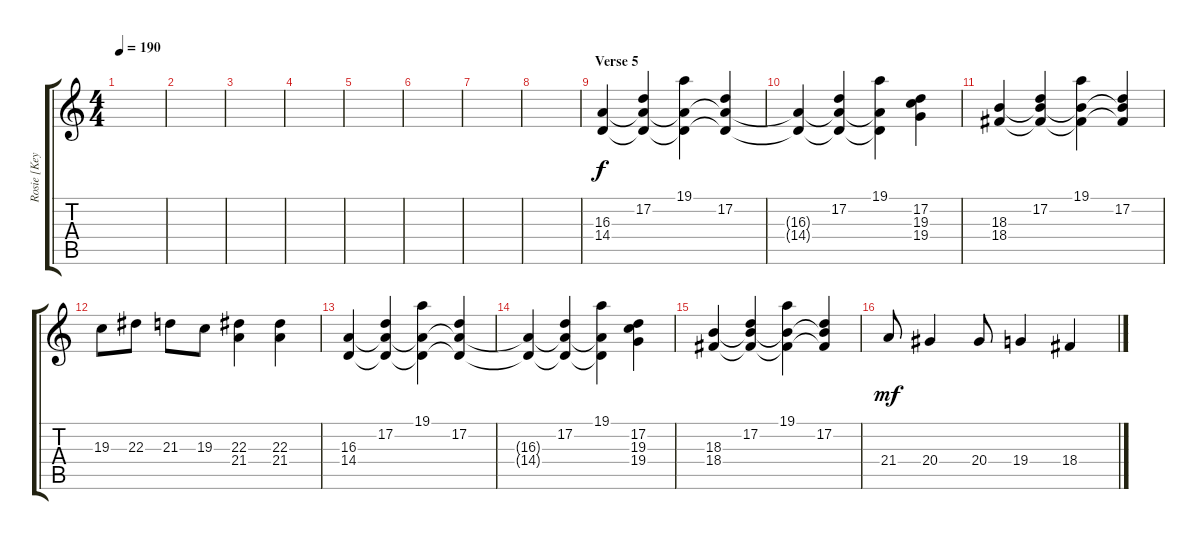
\track ("Rosie [Keyboard]" "Rosie [Key") {instrument stringensemble1}
\staff {score tabs}
\tuning (D4 A3 F3 C3 G2 D2) {hide}
\ts (4 4)
\tempo 190
\clef g2
\ks c
|
|
|
|
|
|
|
|
\section ("" "Verse 5")
(16.3 14.4).4{dy f} (17.2 16.3{t} 14.4{t}).4 (19.1 16.3{t} 14.4{t}).4 (17.2 16.3{t} 14.4{t}).4 |
(16.3{t} 14.4{t}).4 (17.2 16.3{t} 14.4{t}).4 (19.1 16.3{t} 14.4{t}).4 (17.2 19.3 19.4).4 |
(18.3 18.4).4 (17.2 18.3{t} 18.4{t}).4 (19.1 18.3{t} 18.4{t}).4 (17.2 18.3{t} 18.4{t}).4 |
19.3.8 22.3.8 21.3.8 19.3.8 (22.3 21.4).4 (22.3 21.4).4 |
(16.3 14.4).4 (17.2 16.3{t} 14.4{t}).4 (19.1 16.3{t} 14.4{t}).4 (17.2 16.3{t} 14.4{t}).4 |
(16.3{t} 14.4{t}).4 (17.2 16.3{t} 14.4{t}).4 (19.1 16.3{t} 14.4{t}).4 (17.2 19.3 19.4).4 |
(18.3 18.4).4 (17.2 18.3{t} 18.4{t}).4 (19.1 18.3{t} 18.4{t}).4 (17.2 18.3{t} 18.4{t}).4 |
21.4.8{dy mf} 20.4.4 20.4.8 19.4.4 18.4.4
